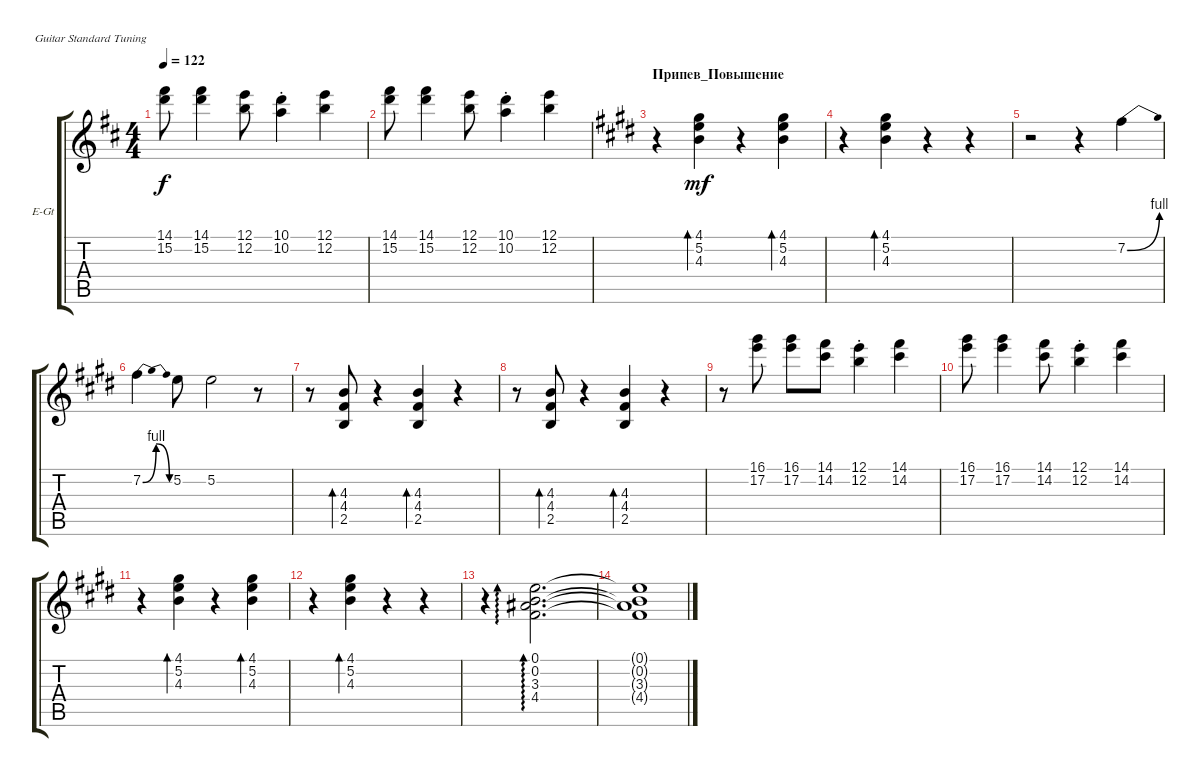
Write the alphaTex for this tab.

\defaultSystemsLayout 4
\bracketExtendMode groupsimilarinstruments
\firstSystemTrackNameOrientation horizontal
\otherSystemsTrackNameOrientation horizontal
\track ("Electric Guitar" "E-Gt") {instrument electricguitarclean}
\staff {score tabs}
\tuning (E4 B3 G3 D3 A2 E2)
\ts (4 4)
\tempo 122
\clef g2
\ks d
(14.1 15.2).8{dy f} (14.1 15.2).4 (12.1 12.2).8 (10.2{st} 10.1{st}).4 (12.1 12.2).4 |
(14.1 15.2).8 (14.1 15.2).4 (12.1 12.2).8 (10.2{st} 10.1{st}).4 (12.1 12.2).4 |
\section ("" "Припев_Повышение")
\ks e
r.4 (4.3 5.2 4.1).4{bd 30 dy mf} r.4 (4.3 5.2 4.1).4{bd 30} |
r.4 (4.3 5.2 4.1).4{bd 30} r.4 r.4 |
r.2 r.4 7.2{be (bend 0 0 15 4)}.4 |
7.2{be (bendrelease 0 0 24.599999999999998 4 34.199999999999996 4 47.4 0)}.4 5.2.8 5.2.2 r.8 |
r.8 (4.4 4.3 2.5).8{bd 30} r.4 (4.4 4.3 2.5).4{bd 30} r.4 |
r.8 (4.4 4.3 2.5).8{bd 30} r.4 (4.4 4.3 2.5).4{bd 30} r.4 |
r.8 (16.1 17.2).8 (16.1 17.2).8 (14.1 14.2).8 (12.2{st} 12.1{st}).4 (14.1 14.2).4 |
(16.1 17.2).8 (16.1 17.2).4 (14.1 14.2).8 (12.2{st} 12.1{st}).4 (14.1 14.2).4 |
r.4 (4.3 5.2 4.1).4{bd 30} r.4 (4.3 5.2 4.1).4{bd 30} |
r.4 (4.3 5.2 4.1).4{bd 30} r.4 r.4 |
r.4 (0.1 0.2 3.3 4.4).2{d ad 0} |
(0.1{t} 0.2{t} 3.3{t} 4.4{t}).1
